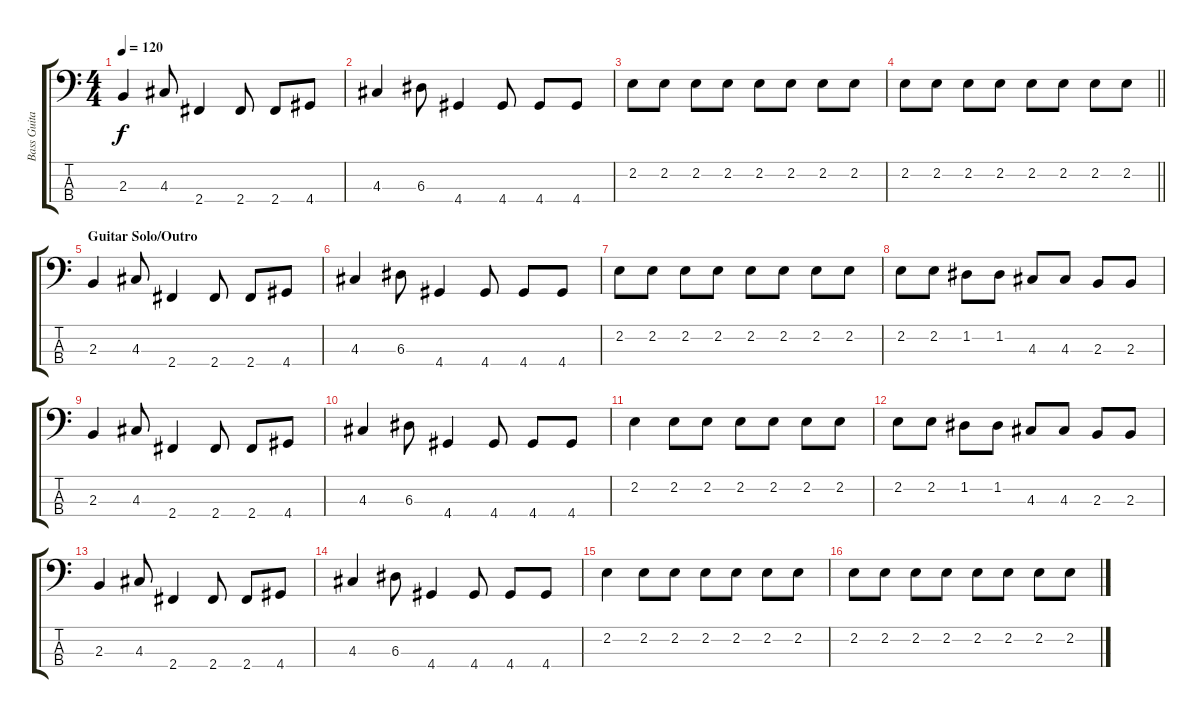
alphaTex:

\track ("Bass Guitar" "Bass Guita") {instrument electricbasspick}
\staff {score tabs}
\tuning (G2 D2 A1 E1) {hide}
\ts (4 4)
\tempo 120
\clef f4
\ks c
2.3.4{dy f} 4.3.8 2.4.4 2.4.8 2.4.8 4.4.8 |
4.3.4 6.3.8 4.4.4 4.4.8 4.4.8 4.4.8 |
2.2.8 2.2.8 2.2.8 2.2.8 2.2.8 2.2.8 2.2.8 2.2.8 |
\barLineRight lightlight
2.2.8 2.2.8 2.2.8 2.2.8 2.2.8 2.2.8 2.2.8 2.2.8 |
\section ("" "Guitar Solo/Outro")
2.3.4 4.3.8 2.4.4 2.4.8 2.4.8 4.4.8 |
4.3.4 6.3.8 4.4.4 4.4.8 4.4.8 4.4.8 |
2.2.8 2.2.8 2.2.8 2.2.8 2.2.8 2.2.8 2.2.8 2.2.8 |
2.2.8 2.2.8 1.2.8 1.2.8 4.3.8 4.3.8 2.3.8 2.3.8 |
2.3.4 4.3.8 2.4.4 2.4.8 2.4.8 4.4.8 |
4.3.4 6.3.8 4.4.4 4.4.8 4.4.8 4.4.8 |
2.2.4 2.2.8 2.2.8 2.2.8 2.2.8 2.2.8 2.2.8 |
2.2.8 2.2.8 1.2.8 1.2.8 4.3.8 4.3.8 2.3.8 2.3.8 |
2.3.4 4.3.8 2.4.4 2.4.8 2.4.8 4.4.8 |
4.3.4 6.3.8 4.4.4 4.4.8 4.4.8 4.4.8 |
2.2.4 2.2.8 2.2.8 2.2.8 2.2.8 2.2.8 2.2.8 |
2.2.8 2.2.8 2.2.8 2.2.8 2.2.8 2.2.8 2.2.8 2.2.8
